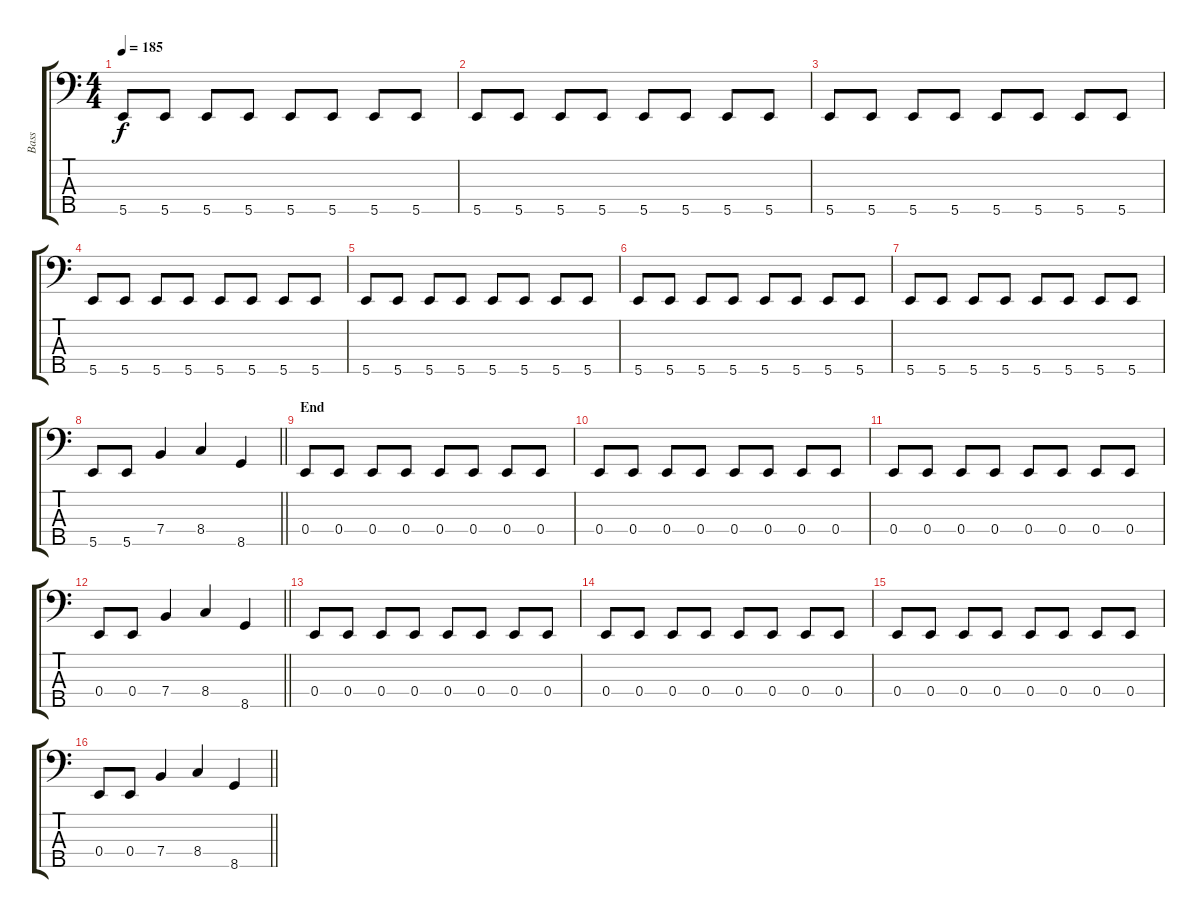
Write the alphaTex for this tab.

\track ("Bass" "Bass") {instrument electricbassfinger}
\staff {score tabs}
\tuning (G2 D2 A1 E1 B0) {hide}
\ts (4 4)
\section ("" "")
\tempo 185
\clef f4
\ks c
5.5.8{dy f} 5.5.8 5.5.8 5.5.8 5.5.8 5.5.8 5.5.8 5.5.8 |
5.5.8 5.5.8 5.5.8 5.5.8 5.5.8 5.5.8 5.5.8 5.5.8 |
5.5.8 5.5.8 5.5.8 5.5.8 5.5.8 5.5.8 5.5.8 5.5.8 |
5.5.8 5.5.8 5.5.8 5.5.8 5.5.8 5.5.8 5.5.8 5.5.8 |
5.5.8 5.5.8 5.5.8 5.5.8 5.5.8 5.5.8 5.5.8 5.5.8 |
5.5.8 5.5.8 5.5.8 5.5.8 5.5.8 5.5.8 5.5.8 5.5.8 |
5.5.8 5.5.8 5.5.8 5.5.8 5.5.8 5.5.8 5.5.8 5.5.8 |
\barLineRight lightlight
5.5.8 5.5.8 7.4.4 8.4.4 8.5.4 |
\section ("" "End")
0.4.8 0.4.8 0.4.8 0.4.8 0.4.8 0.4.8 0.4.8 0.4.8 |
0.4.8 0.4.8 0.4.8 0.4.8 0.4.8 0.4.8 0.4.8 0.4.8 |
0.4.8 0.4.8 0.4.8 0.4.8 0.4.8 0.4.8 0.4.8 0.4.8 |
\barLineRight lightlight
0.4.8 0.4.8 7.4.4 8.4.4 8.5.4 |
\section ("" "")
0.4.8 0.4.8 0.4.8 0.4.8 0.4.8 0.4.8 0.4.8 0.4.8 |
0.4.8 0.4.8 0.4.8 0.4.8 0.4.8 0.4.8 0.4.8 0.4.8 |
0.4.8 0.4.8 0.4.8 0.4.8 0.4.8 0.4.8 0.4.8 0.4.8 |
\barLineRight lightlight
0.4.8 0.4.8 7.4.4 8.4.4 8.5.4
